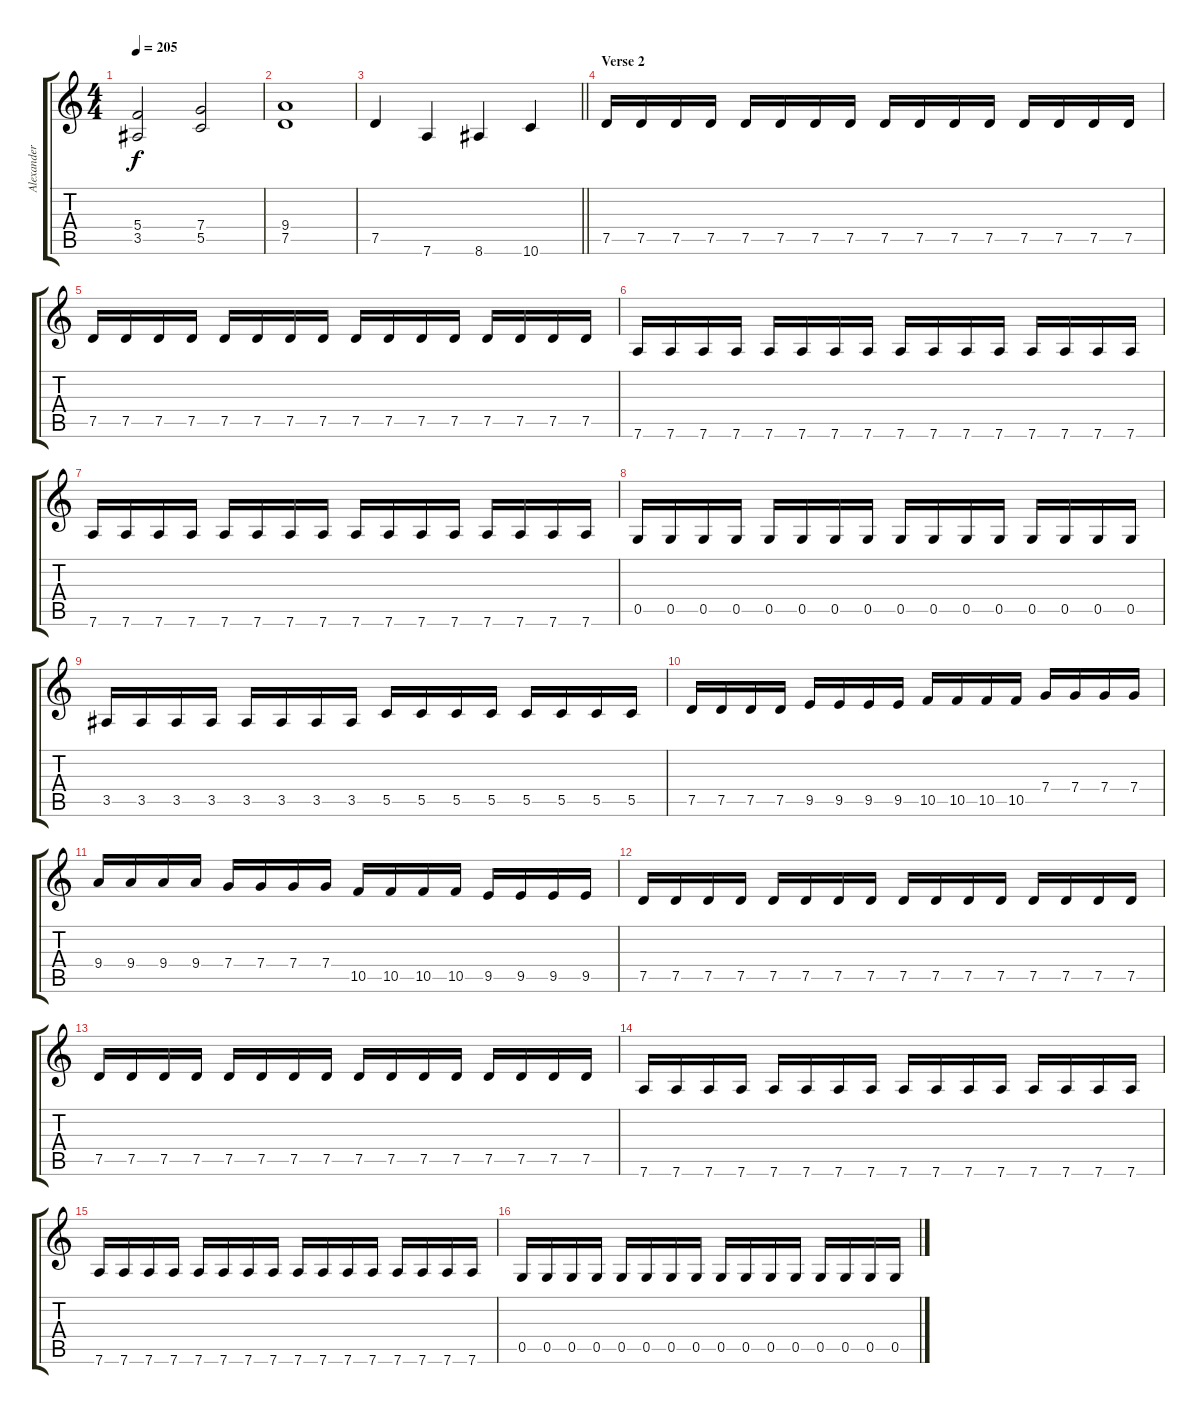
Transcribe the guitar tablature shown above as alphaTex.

\track ("Alexander Kuoppala" "Alexander ") {instrument distortionguitar}
\staff {score tabs}
\tuning (D4 A3 F3 C3 G2 D2) {hide}
\ts (4 4)
\tempo 205
\clef g2
\ks c
(5.4 3.5).2{dy f} (7.4 5.5).2 |
(9.4 7.5).1 |
\barLineRight lightlight
7.5.4 7.6.4 8.6.4 10.6.4 |
\section ("" "Verse 2")
7.5.16 7.5.16 7.5.16 7.5.16 7.5.16 7.5.16 7.5.16 7.5.16 7.5.16 7.5.16 7.5.16 7.5.16 7.5.16 7.5.16 7.5.16 7.5.16 |
7.5.16 7.5.16 7.5.16 7.5.16 7.5.16 7.5.16 7.5.16 7.5.16 7.5.16 7.5.16 7.5.16 7.5.16 7.5.16 7.5.16 7.5.16 7.5.16 |
7.6.16 7.6.16 7.6.16 7.6.16 7.6.16 7.6.16 7.6.16 7.6.16 7.6.16 7.6.16 7.6.16 7.6.16 7.6.16 7.6.16 7.6.16 7.6.16 |
7.6.16 7.6.16 7.6.16 7.6.16 7.6.16 7.6.16 7.6.16 7.6.16 7.6.16 7.6.16 7.6.16 7.6.16 7.6.16 7.6.16 7.6.16 7.6.16 |
0.5.16 0.5.16 0.5.16 0.5.16 0.5.16 0.5.16 0.5.16 0.5.16 0.5.16 0.5.16 0.5.16 0.5.16 0.5.16 0.5.16 0.5.16 0.5.16 |
3.5.16 3.5.16 3.5.16 3.5.16 3.5.16 3.5.16 3.5.16 3.5.16 5.5.16 5.5.16 5.5.16 5.5.16 5.5.16 5.5.16 5.5.16 5.5.16 |
7.5.16 7.5.16 7.5.16 7.5.16 9.5.16 9.5.16 9.5.16 9.5.16 10.5.16 10.5.16 10.5.16 10.5.16 7.4.16 7.4.16 7.4.16 7.4.16 |
9.4.16 9.4.16 9.4.16 9.4.16 7.4.16 7.4.16 7.4.16 7.4.16 10.5.16 10.5.16 10.5.16 10.5.16 9.5.16 9.5.16 9.5.16 9.5.16 |
7.5.16 7.5.16 7.5.16 7.5.16 7.5.16 7.5.16 7.5.16 7.5.16 7.5.16 7.5.16 7.5.16 7.5.16 7.5.16 7.5.16 7.5.16 7.5.16 |
7.5.16 7.5.16 7.5.16 7.5.16 7.5.16 7.5.16 7.5.16 7.5.16 7.5.16 7.5.16 7.5.16 7.5.16 7.5.16 7.5.16 7.5.16 7.5.16 |
7.6.16 7.6.16 7.6.16 7.6.16 7.6.16 7.6.16 7.6.16 7.6.16 7.6.16 7.6.16 7.6.16 7.6.16 7.6.16 7.6.16 7.6.16 7.6.16 |
7.6.16 7.6.16 7.6.16 7.6.16 7.6.16 7.6.16 7.6.16 7.6.16 7.6.16 7.6.16 7.6.16 7.6.16 7.6.16 7.6.16 7.6.16 7.6.16 |
0.5.16 0.5.16 0.5.16 0.5.16 0.5.16 0.5.16 0.5.16 0.5.16 0.5.16 0.5.16 0.5.16 0.5.16 0.5.16 0.5.16 0.5.16 0.5.16
